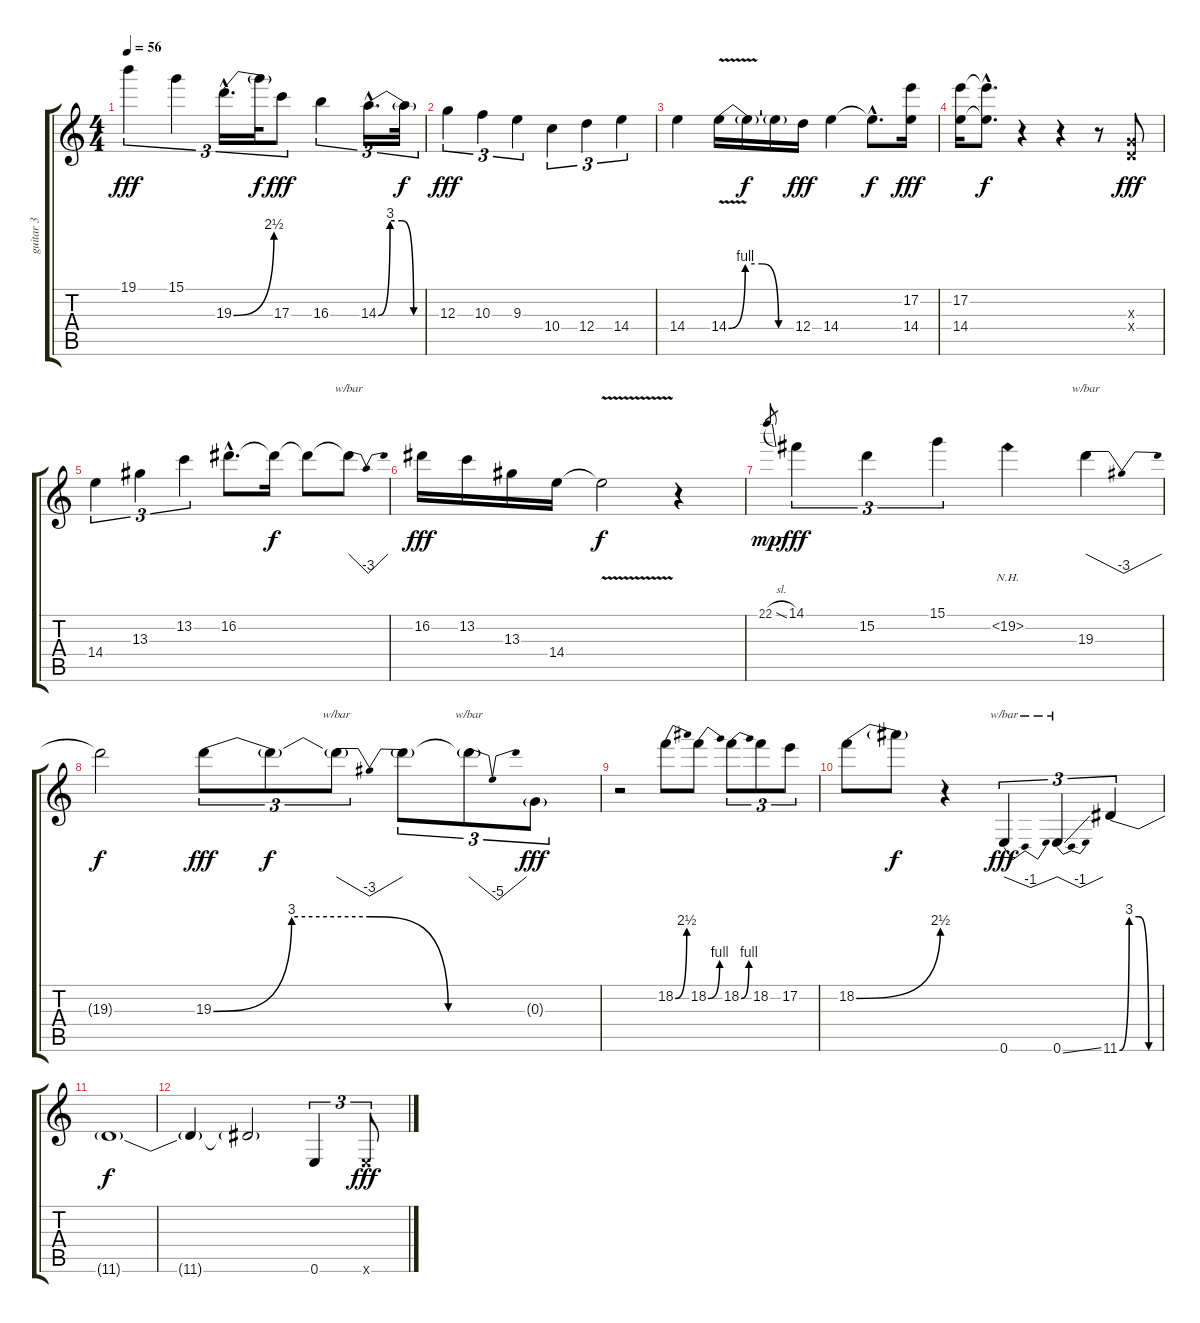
\track ("guitar 3" "guitar 3") {instrument distortionguitar}
\staff {score tabs}
\tuning (E4 B3 G3 D3 A2 E2) {hide}
\ts (4 4)
\tempo 56
\clef g2
\ks c
19.1.4{tu (3 2) dy fff} 15.1.4{tu (3 2)} 19.3{be (bend 0 0 60 10) hac}.16{d tu (3 2)} 19.3{t}.32{tu (3 2) dy f} 17.3.8{tu (3 2) dy fff} 16.3.4{tu (3 2)} 14.3{be (custom 0 0 15 12 30 12 45 0 60 0) hac}.16{d tu (3 2)} 14.3{t}.32{tu (3 2) dy f} |
12.3.4{tu (3 2) dy fff} 10.3.4{tu (3 2)} 9.3.4{tu (3 2)} 10.4.4{tu (3 2)} 12.4.4{tu (3 2)} 14.4.4{tu (3 2)} |
14.4.4 14.4{be (custom 0 0 15 4 30 4 45 0 60 0) v}.16 14.4{t}.16{dy f} 14.4{t}.16 12.4.16{dy fff} 14.4.4 14.4{hac t}.8{d dy f} (17.2 14.4).16{dy fff} |
(17.2 14.4).16 (17.2{hac t} 14.4{hac t}).8{d dy f} r.4 r.4 r.8 (0.3{x} 0.4{x}).8{dy fff} |
14.4.4{tu (3 2)} 13.3.4{tu (3 2)} 13.2.4{tu (3 2)} 16.2{hac}.8{d} 16.2{t}.16{dy f} 16.2{t}.8 16.2{t}.8{tbe (dip default 0 0 30 -12 60 0)} |
16.2.16{dy fff} 13.2.16 13.3.16 14.4.16 14.4{v t}.2{dy f} r.4 |
22.1{sl}.8{gr dy mp} 14.1.4{tu (3 2) dy fff} 15.2.4{tu (3 2)} 15.1.4{tu (3 2)} 19.2{nh}.4 19.3.4{tbe (dip default 0 0 30 -12 60 0)} |
19.3{t}.2{dy f} 19.3{be (custom 0 0 15 12 30 12 45 0 60 0)}.8{tu (3 2) dy fff} 19.3{t}.8{tu (3 2) dy f} 19.3{t}.8{tu (3 2) tbe (dip default 0 0 30 -12 60 0)} 19.3{t}.8{tu (3 2)} 19.3{t}.8{tu (3 2) tbe (dip default 0 0 30 -20 60 0)} 0.3{g}.8{tu (3 2) dy fff} |
r.2 18.2{be (bend 0 0 60 10)}.8 18.2{be (bend 0 0 60 4)}.8 18.2{be (bend 0 0 60 4)}.8{tu (3 2)} 18.2.8{tu (3 2)} 17.2.8{tu (3 2)} |
18.2{be (bend 0 0 60 10)}.8 18.2{t}.8{dy f} r.4 0.6.4{tu (3 2) tbe (dip default 0 0 30 -4 60 0) dy fff} 0.6{ss}.4{tu (3 2) tbe (dip default 0 0 30 -4 60 0)} 11.6{be (custom 0 0 15 12 30 12 45 0 60 0)}.4{tu (3 2)} |
11.6{t}.1{dy f} |
11.6{t}.4 11.6{t}.2 0.6.4{tu (3 2)} 0.6{x}.8{tu (3 2) dy fff}
